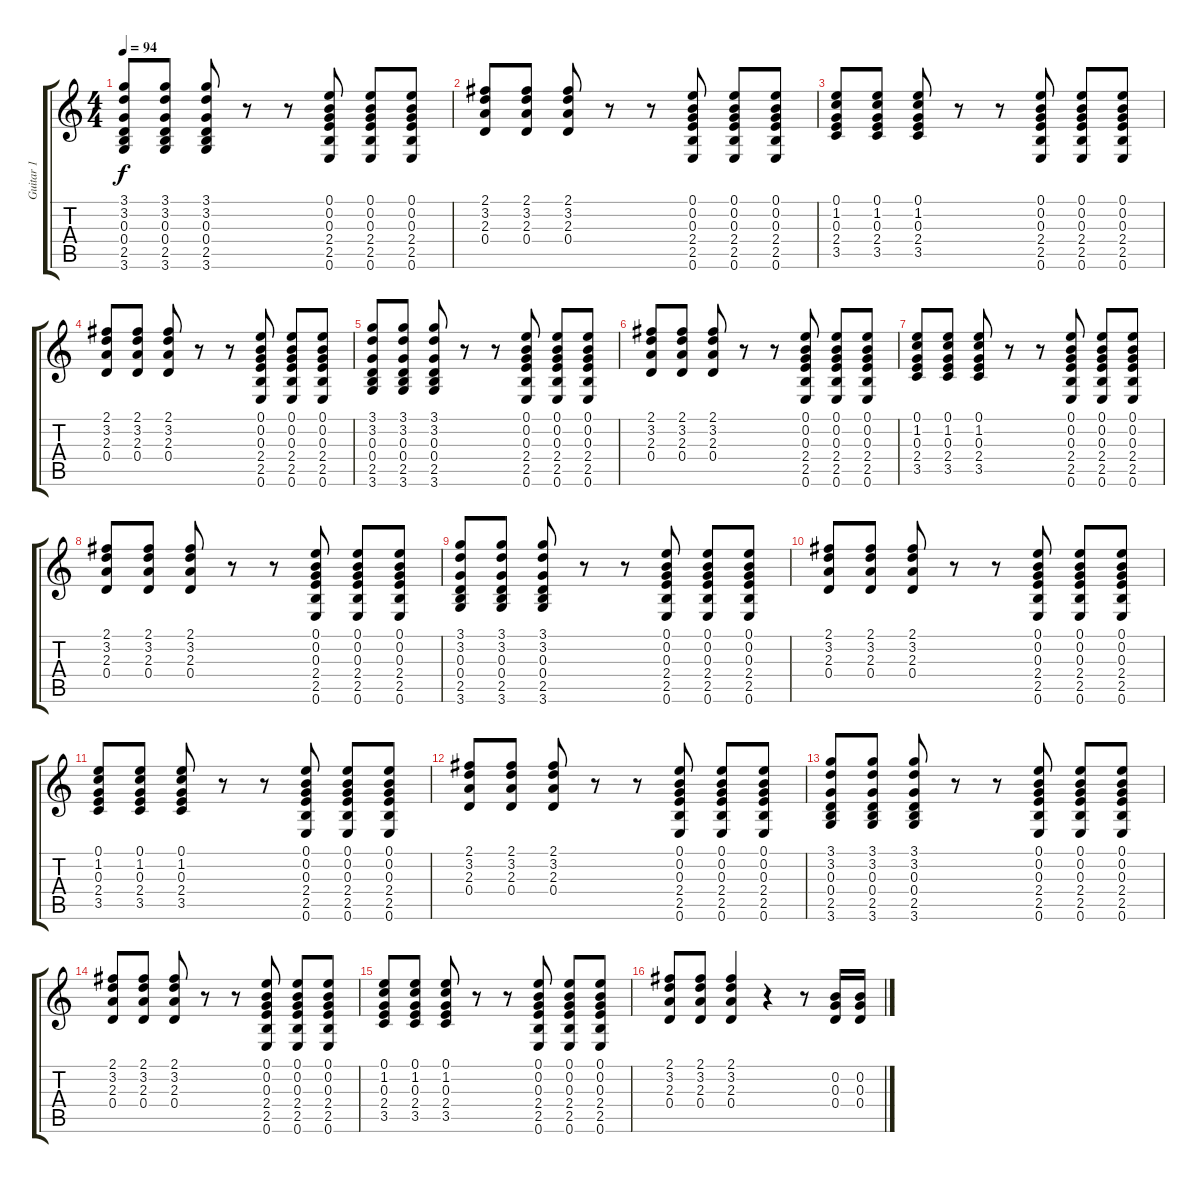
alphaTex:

\track ("Guitar 1" "Guitar 1") {instrument acousticguitarsteel}
\staff {score tabs}
\tuning (E4 B3 G3 D3 A2 E2) {hide}
\ts (4 4)
\tempo 94
\clef g2
\ks c
(3.1 3.2 0.3 0.4 2.5 3.6).8{dy f} (3.1 3.2 0.3 0.4 2.5 3.6).8 (3.1 3.2 0.3 0.4 2.5 3.6).8 r.8 r.8 (0.1 0.2 0.3 2.4 2.5 0.6).8 (0.1 0.2 0.3 2.4 2.5 0.6).8 (0.1 0.2 0.3 2.4 2.5 0.6).8 |
(2.1 3.2 2.3 0.4).8 (2.1 3.2 2.3 0.4).8 (2.1 3.2 2.3 0.4).8 r.8 r.8 (0.1 0.2 0.3 2.4 2.5 0.6).8 (0.1 0.2 0.3 2.4 2.5 0.6).8 (0.1 0.2 0.3 2.4 2.5 0.6).8 |
(0.1 1.2 0.3 2.4 3.5).8 (0.1 1.2 0.3 2.4 3.5).8 (0.1 1.2 0.3 2.4 3.5).8 r.8 r.8 (0.1 0.2 0.3 2.4 2.5 0.6).8 (0.1 0.2 0.3 2.4 2.5 0.6).8 (0.1 0.2 0.3 2.4 2.5 0.6).8 |
(2.1 3.2 2.3 0.4).8 (2.1 3.2 2.3 0.4).8 (2.1 3.2 2.3 0.4).8 r.8 r.8 (0.1 0.2 0.3 2.4 2.5 0.6).8 (0.1 0.2 0.3 2.4 2.5 0.6).8 (0.1 0.2 0.3 2.4 2.5 0.6).8 |
(3.1 3.2 0.3 0.4 2.5 3.6).8 (3.1 3.2 0.3 0.4 2.5 3.6).8 (3.1 3.2 0.3 0.4 2.5 3.6).8 r.8 r.8 (0.1 0.2 0.3 2.4 2.5 0.6).8 (0.1 0.2 0.3 2.4 2.5 0.6).8 (0.1 0.2 0.3 2.4 2.5 0.6).8 |
(2.1 3.2 2.3 0.4).8 (2.1 3.2 2.3 0.4).8 (2.1 3.2 2.3 0.4).8 r.8 r.8 (0.1 0.2 0.3 2.4 2.5 0.6).8 (0.1 0.2 0.3 2.4 2.5 0.6).8 (0.1 0.2 0.3 2.4 2.5 0.6).8 |
(0.1 1.2 0.3 2.4 3.5).8 (0.1 1.2 0.3 2.4 3.5).8 (0.1 1.2 0.3 2.4 3.5).8 r.8 r.8 (0.1 0.2 0.3 2.4 2.5 0.6).8 (0.1 0.2 0.3 2.4 2.5 0.6).8 (0.1 0.2 0.3 2.4 2.5 0.6).8 |
(2.1 3.2 2.3 0.4).8 (2.1 3.2 2.3 0.4).8 (2.1 3.2 2.3 0.4).8 r.8 r.8 (0.1 0.2 0.3 2.4 2.5 0.6).8 (0.1 0.2 0.3 2.4 2.5 0.6).8 (0.1 0.2 0.3 2.4 2.5 0.6).8 |
(3.1 3.2 0.3 0.4 2.5 3.6).8 (3.1 3.2 0.3 0.4 2.5 3.6).8 (3.1 3.2 0.3 0.4 2.5 3.6).8 r.8 r.8 (0.1 0.2 0.3 2.4 2.5 0.6).8 (0.1 0.2 0.3 2.4 2.5 0.6).8 (0.1 0.2 0.3 2.4 2.5 0.6).8 |
(2.1 3.2 2.3 0.4).8 (2.1 3.2 2.3 0.4).8 (2.1 3.2 2.3 0.4).8 r.8 r.8 (0.1 0.2 0.3 2.4 2.5 0.6).8 (0.1 0.2 0.3 2.4 2.5 0.6).8 (0.1 0.2 0.3 2.4 2.5 0.6).8 |
(0.1 1.2 0.3 2.4 3.5).8 (0.1 1.2 0.3 2.4 3.5).8 (0.1 1.2 0.3 2.4 3.5).8 r.8 r.8 (0.1 0.2 0.3 2.4 2.5 0.6).8 (0.1 0.2 0.3 2.4 2.5 0.6).8 (0.1 0.2 0.3 2.4 2.5 0.6).8 |
(2.1 3.2 2.3 0.4).8 (2.1 3.2 2.3 0.4).8 (2.1 3.2 2.3 0.4).8 r.8 r.8 (0.1 0.2 0.3 2.4 2.5 0.6).8 (0.1 0.2 0.3 2.4 2.5 0.6).8 (0.1 0.2 0.3 2.4 2.5 0.6).8 |
(3.1 3.2 0.3 0.4 2.5 3.6).8 (3.1 3.2 0.3 0.4 2.5 3.6).8 (3.1 3.2 0.3 0.4 2.5 3.6).8 r.8 r.8 (0.1 0.2 0.3 2.4 2.5 0.6).8 (0.1 0.2 0.3 2.4 2.5 0.6).8 (0.1 0.2 0.3 2.4 2.5 0.6).8 |
(2.1 3.2 2.3 0.4).8 (2.1 3.2 2.3 0.4).8 (2.1 3.2 2.3 0.4).8 r.8 r.8 (0.1 0.2 0.3 2.4 2.5 0.6).8 (0.1 0.2 0.3 2.4 2.5 0.6).8 (0.1 0.2 0.3 2.4 2.5 0.6).8 |
(0.1 1.2 0.3 2.4 3.5).8 (0.1 1.2 0.3 2.4 3.5).8 (0.1 1.2 0.3 2.4 3.5).8 r.8 r.8 (0.1 0.2 0.3 2.4 2.5 0.6).8 (0.1 0.2 0.3 2.4 2.5 0.6).8 (0.1 0.2 0.3 2.4 2.5 0.6).8 |
(2.1 3.2 2.3 0.4).8 (2.1 3.2 2.3 0.4).8 (2.1 3.2 2.3 0.4).4 r.4 r.8 (0.2 0.3 0.4).16 (0.2 0.3 0.4).16
